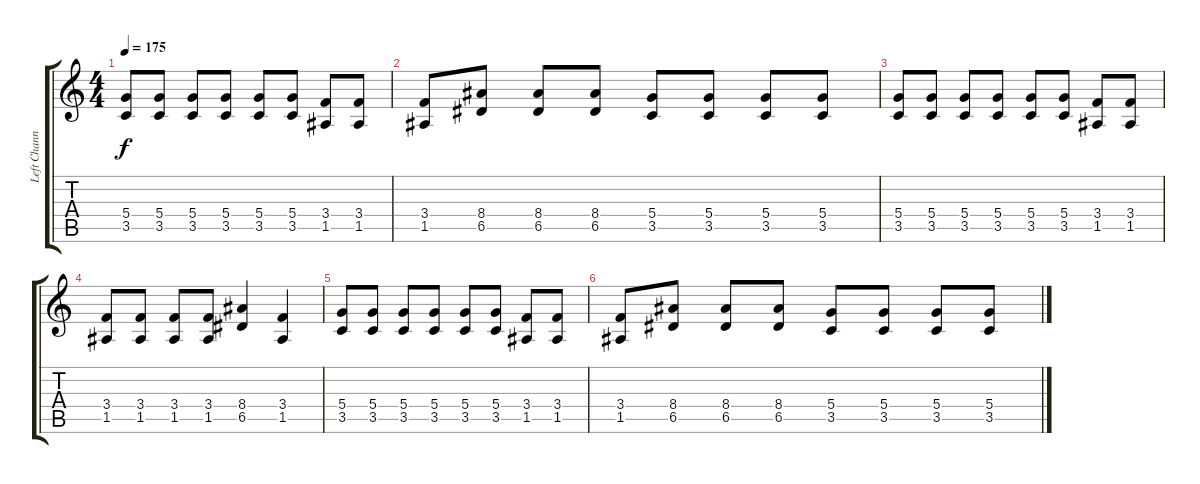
\track ("Left Channel" "Left Chann") {instrument distortionguitar}
\staff {score tabs}
\tuning (E4 B3 G3 D3 A2 E2) {hide}
\ts (4 4)
\tempo 175
\clef g2
\ks c
(5.4 3.5).8{dy f} (5.4 3.5).8 (5.4 3.5).8 (5.4 3.5).8 (5.4 3.5).8 (5.4 3.5).8 (3.4 1.5).8 (3.4 1.5).8 |
(3.4 1.5).8 (8.4 6.5).8 (8.4 6.5).8 (8.4 6.5).8 (5.4 3.5).8 (5.4 3.5).8 (5.4 3.5).8 (5.4 3.5).8 |
(5.4 3.5).8{volume 0 instrument distortionguitar} (5.4 3.5).8 (5.4 3.5).8 (5.4 3.5).8 (5.4 3.5).8 (5.4 3.5).8 (3.4 1.5).8 (3.4 1.5).8 |
(3.4 1.5).8 (3.4 1.5).8 (3.4 1.5).8 (3.4 1.5).8 (8.4 6.5).4 (3.4 1.5).4 |
(5.4 3.5).8 (5.4 3.5).8 (5.4 3.5).8 (5.4 3.5).8 (5.4 3.5).8 (5.4 3.5).8 (3.4 1.5).8 (3.4 1.5).8 |
(3.4 1.5).8 (8.4 6.5).8 (8.4 6.5).8 (8.4 6.5).8 (5.4 3.5).8 (5.4 3.5).8 (5.4 3.5).8 (5.4 3.5).8
